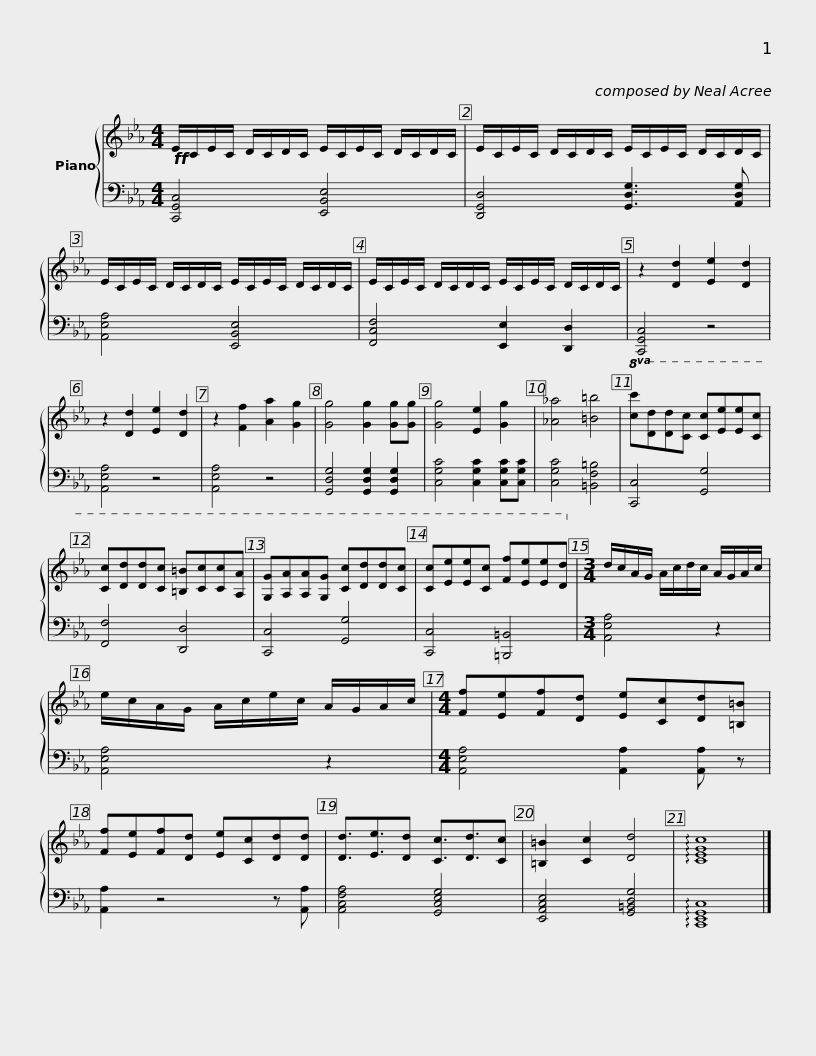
X:1
%%score { 1 | 2 }
L:1/8
M:4/4
I:linebreak $
K:Eb
V:1 treble
V:2 bass
V:1
!ff! E/C/E/C/ D/C/D/C/ E/C/E/C/ D/C/D/C/ | E/C/E/C/ D/C/D/C/ E/C/E/C/ D/C/D/C/ |$ E/C/E/C/ D/C/D/C/ E/C/E/C/ D/C/D/C/ | E/C/E/C/ D/C/D/C/ E/C/E/C/ D/C/D/C/ |$ z2 [Dd]2 [Ee]2 [Dd]2 | %5
 z2 [Dd]2 [Ee]2 [Dd]2 | z2 [Ff]2 [Aa]2 [Gg]2 | [Gg]4 [Gg]2 [Gg][Gg] | [Gg]4 [Ee]2 [Gg]2 | [_A_a]4 [=B=b]4 |$ %10
!8va(! [cc'][dd'][dd'][cc'] [cc'][ee'][ee'][cc'] | [cc'][dd'][dd'][cc'] [=B=b][cc'][cc'][Aa] | [Gg][Aa][Aa][Gg] [cc'][dd'][dd'][cc'] | [cc'][ee'][ee'][cc'] [ff'][ee'][ee'][dd']!8va)! |$[M:3/4] d/c/A/G/ A/c/d/c/ A/G/A/c/ | %15
 e/c/A/G/ A/c/e/c/ A/G/A/c/ |[M:4/4] [Ff][Ee][Ff][Dd] [Ee][Cc][Dd][=B,=B] | [Ff][Ee][Ff][Dd] [Ee][Cc][Dd][Dd] |$ [Dd]3/2[Ee]3/2[Dd] [Cc]3/2[Dd]3/2[Cc] | [=B,=B]2 [Cc]2 [Dd]4 | %20
 !arpeggio![CEGc]8 |] %21
V:2
 [C,,G,,C,]4 [E,,B,,E,]4 | [D,,G,,D,]4 [G,,D,G,]3 [A,,D,G,] |$ [A,,E,A,]4 [E,,B,,E,]4 | [F,,C,F,]4 [E,,E,]2 [D,,D,]2 |$ [C,,G,,C,]4 z4 | %5
 [A,,E,A,]4 z4 | [A,,E,A,]4 z4 | [G,,D,G,]4 [G,,D,G,]2 [G,,D,G,]2 | [C,G,C]4 [C,G,C]2 [C,G,C][C,G,C] | [C,G,C]4 [=B,,F,=B,]4 |$ %10
 [C,,C,]4 [G,,G,]4 | [F,,F,]4 [D,,D,]4 | [C,,C,]4 [G,,G,]4 | [C,,C,]4 [=B,,,=B,,]4 |$[M:3/4] [A,,E,A,]4 z2 | %15
 [A,,E,A,]4 z2 |[M:4/4] [A,,E,A,]4 [A,,A,]2 [A,,A,] z | [A,,A,]2 z4 z [A,,A,] |$ [A,,C,F,A,]4 [G,,C,E,G,]4 | [E,,A,,C,E,]4 [G,,=B,,D,G,]4 | %20
 !arpeggio![C,,E,,G,,C,]8 |] %21
